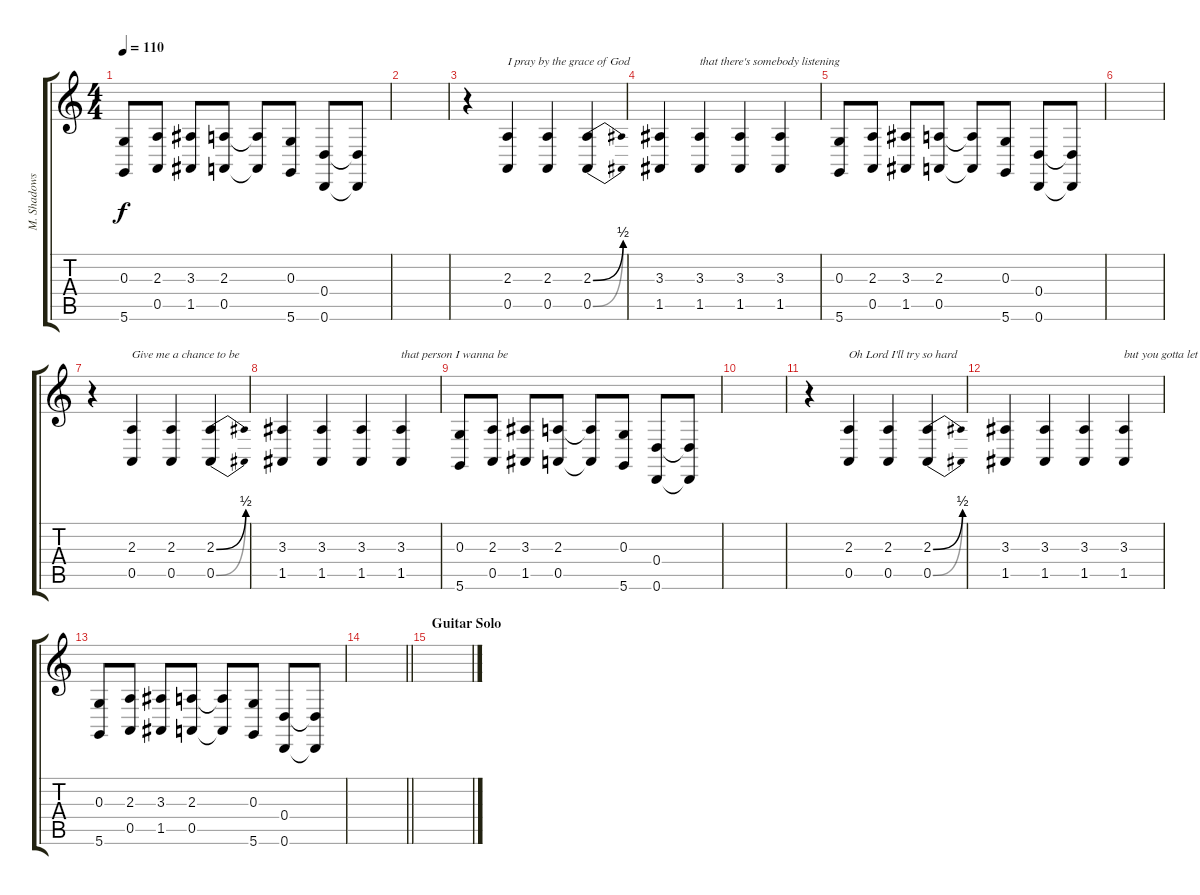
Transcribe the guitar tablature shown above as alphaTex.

\track ("M. Shadows" "M. Shadows") {instrument lead1square}
\staff {score tabs}
\tuning (E4 B3 G3 D3 A2 D2) {hide}
\ts (4 4)
\tempo 110
\clef g2
\ks c
(0.3 5.6).8{dy f} (2.3 0.5).8 (3.3 1.5).8 (2.3 0.5).8 (2.3{t} 0.5{t}).8 (0.3 5.6).8 (0.4 0.6).8 (0.4{t} 0.6{t}).8 |
|
r.4 (2.3 0.5).4{txt "I pray by the grace of God "} (2.3 0.5).4 (2.3{be (bend 0 0 60 2)} 0.5{be (bend 0 0 60 2)}).4 |
(3.3 1.5).4 (3.3 1.5).4{txt "that there's somebody listening"} (3.3 1.5).4 (3.3 1.5).4 |
(0.3 5.6).8 (2.3 0.5).8 (3.3 1.5).8 (2.3 0.5).8 (2.3{t} 0.5{t}).8 (0.3 5.6).8 (0.4 0.6).8 (0.4{t} 0.6{t}).8 |
|
r.4 (2.3 0.5).4{txt "Give me a chance to be "} (2.3 0.5).4 (2.3{be (bend 0 0 60 2)} 0.5{be (bend 0 0 60 2)}).4 |
(3.3 1.5).4 (3.3 1.5).4 (3.3 1.5).4 (3.3 1.5).4{txt "that person I wanna be"} |
(0.3 5.6).8 (2.3 0.5).8 (3.3 1.5).8 (2.3 0.5).8 (2.3{t} 0.5{t}).8 (0.3 5.6).8 (0.4 0.6).8 (0.4{t} 0.6{t}).8 |
|
r.4 (2.3 0.5).4{txt "Oh Lord I'll try so hard "} (2.3 0.5).4 (2.3{be (bend 0 0 60 2)} 0.5{be (bend 0 0 60 2)}).4 |
(3.3 1.5).4 (3.3 1.5).4 (3.3 1.5).4 (3.3 1.5).4{txt "but you gotta let go of me"} |
(0.3 5.6).8 (2.3 0.5).8 (3.3 1.5).8 (2.3 0.5).8 (2.3{t} 0.5{t}).8 (0.3 5.6).8 (0.4 0.6).8 (0.4{t} 0.6{t}).8 |
\barLineRight lightlight
|
\section ("" "Guitar Solo")
